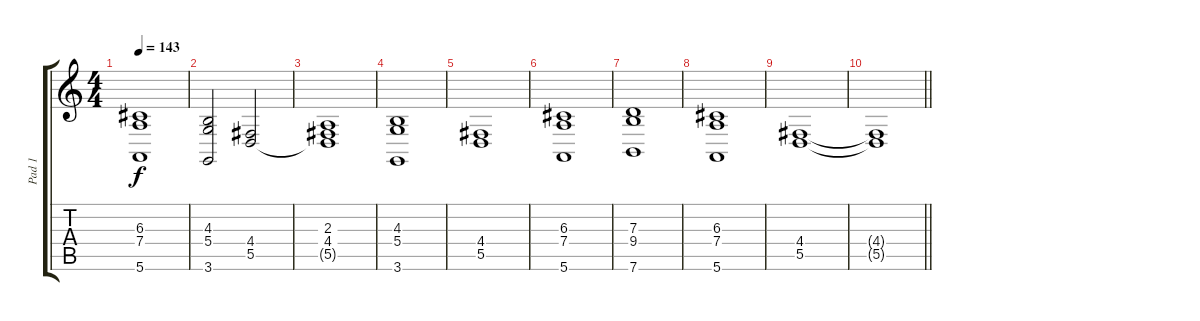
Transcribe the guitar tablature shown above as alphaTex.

\track ("Pad 1" "Pad 1") {instrument pad2warm}
\staff {score tabs}
\tuning (E4 B3 G3 D3 A2 E2) {hide}
\ts (4 4)
\tempo 143
\clef g2
\ks c
(6.3 7.4 5.6).1{dy f} |
(4.3 5.4 3.6).2 (4.4 5.5).2 |
(2.3 4.4 5.5{t}).1 |
(4.3 5.4 3.6).1 |
(4.4 5.5).1 |
(6.3 7.4 5.6).1 |
(7.3 9.4 7.6).1 |
(6.3 7.4 5.6).1 |
(4.4 5.5).1 |
\barLineRight lightlight
(4.4{t} 5.5{t}).1
